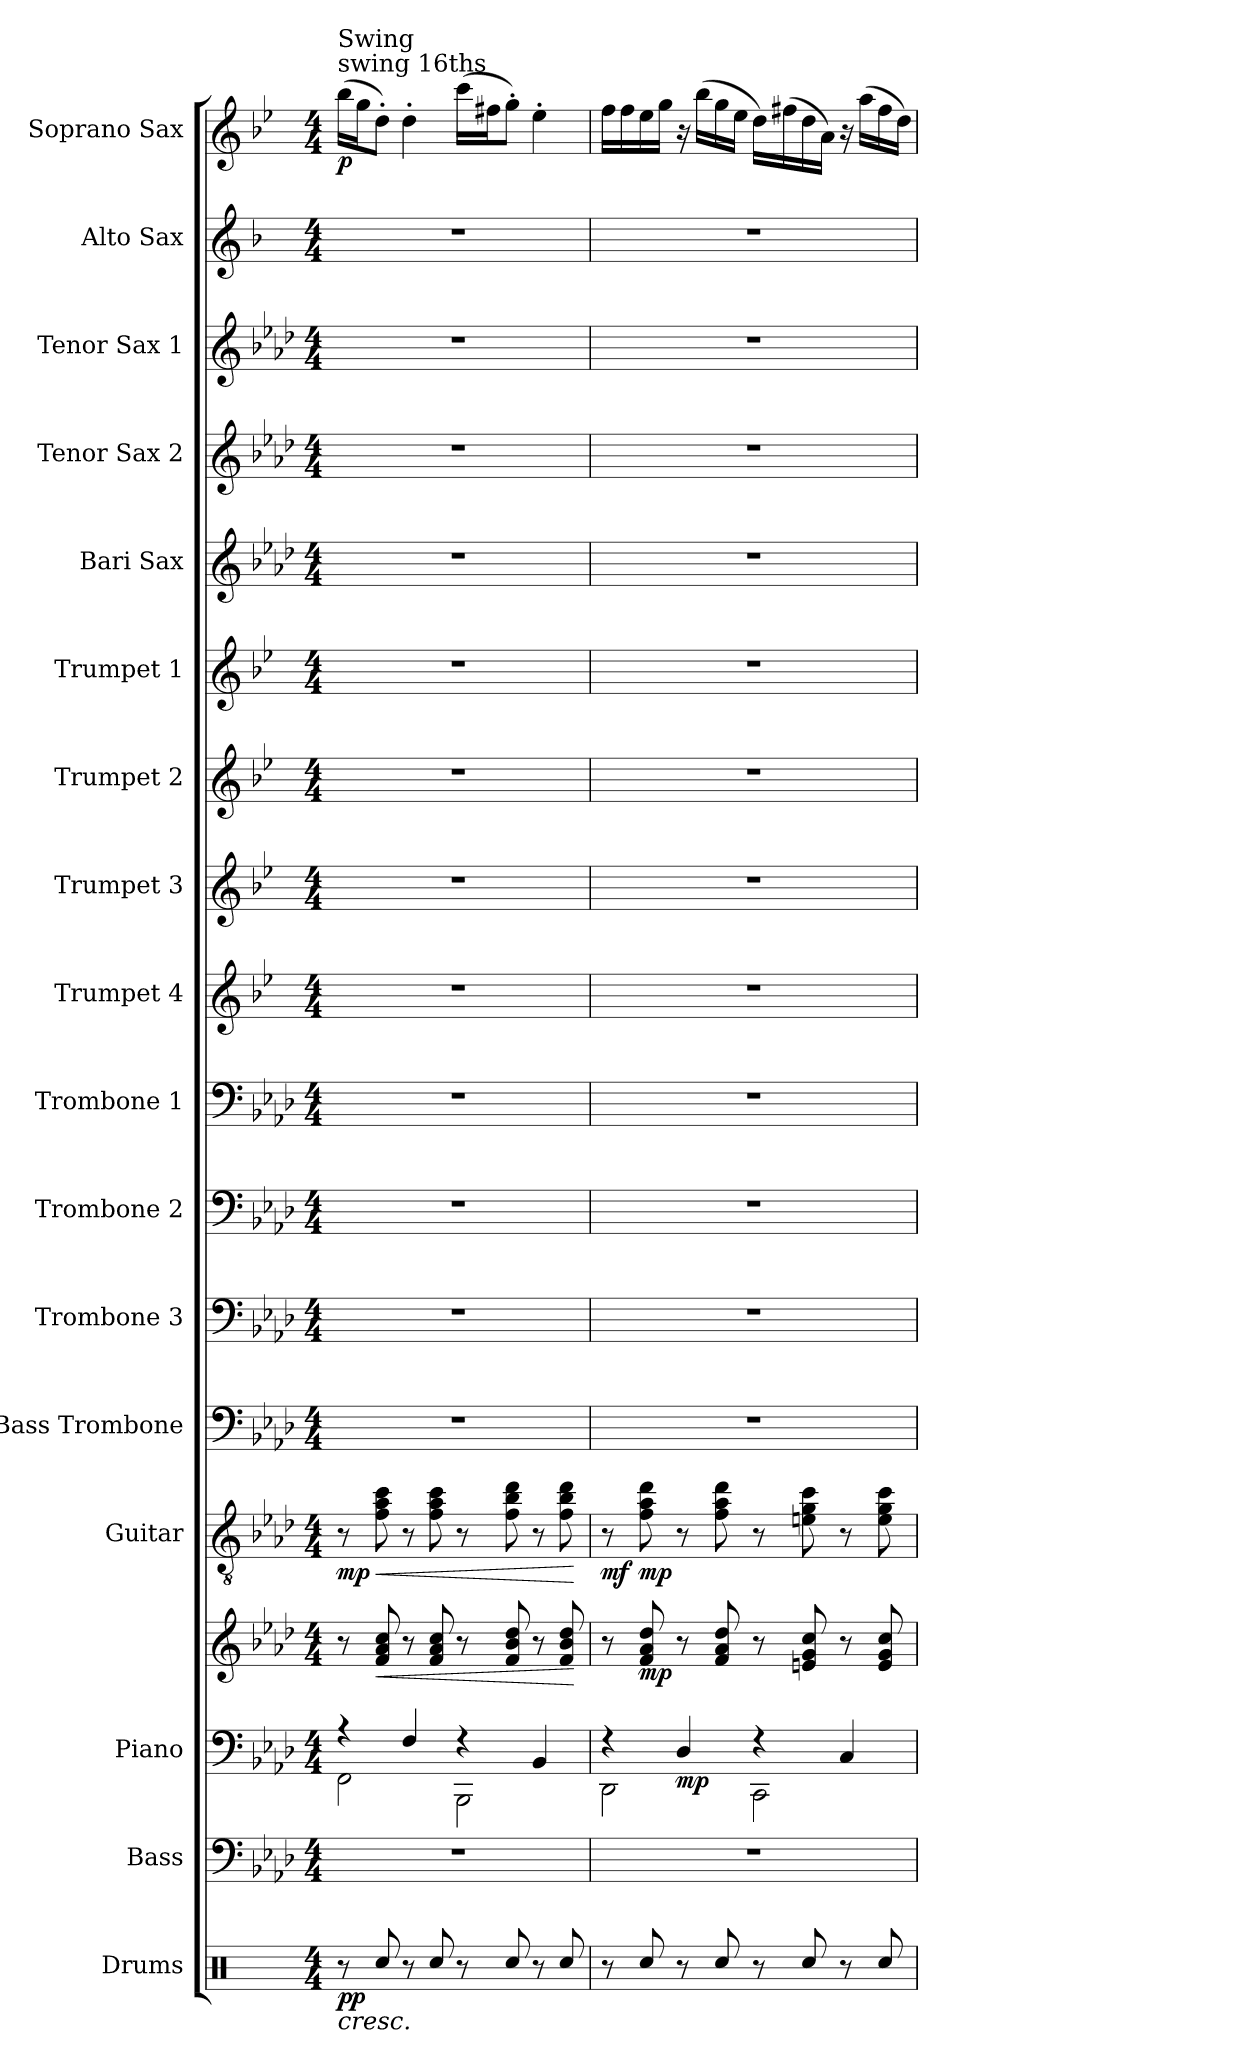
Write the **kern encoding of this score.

**kern	**dynam	**kern	**kern	**kern	**dynam	**kern	**dynam	**kern	**kern	**kern	**kern	**kern	**kern	**kern	**kern	**kern	**kern	**kern	**kern	**kern	**dynam
*part17	*part17	*part16	*part15	*part15	*part15	*part14	*part14	*part13	*part12	*part11	*part10	*part9	*part8	*part7	*part6	*part5	*part4	*part3	*part2	*part1	*part1
*staff18	*staff18	*staff17	*staff16	*staff15	*staff15/16	*staff14	*staff14	*staff13	*staff12	*staff11	*staff10	*staff9	*staff8	*staff7	*staff6	*staff5	*staff4	*staff3	*staff2	*staff1	*staff1
*I"Drums	*	*I"Bass	*I"Piano	*	*	*I"Guitar	*	*I"Bass Trombone	*I"Trombone 3	*I"Trombone 2	*I"Trombone 1	*I"Trumpet 4	*I"Trumpet 3	*I"Trumpet 2	*I"Trumpet 1	*I"Bari Sax	*I"Tenor Sax 2	*I"Tenor Sax 1	*I"Alto Sax	*I"Soprano Sax	*
*I'Drums	*	*I'Bass	*I'Pno.	*	*	*I'Gtr.	*	*I'B. Tbn.	*I'Tbn. 3	*I'Tbn. 2	*I'Tbn. 1	*I'Tpt. 4	*I'Tpt. 3	*I'Tpt. 2	*I'Tpt. 1	*I'Bari	*I'Tenor 2	*I'Tenor 1	*I'Alto 2	*I'S. Sax.	*
*clefX	*	*clefF4	*clefF4	*clefG2	*	*clefGv2	*	*clefF4	*clefF4	*clefF4	*clefF4	*clefG2	*clefG2	*clefG2	*clefG2	*clefG2	*clefG2	*clefG2	*clefG2	*clefG2	*
*	*	*ITrd7c12	*	*	*	*	*	*	*	*	*	*ITrd1c2	*ITrd1c2	*ITrd1c2	*ITrd1c2	*ITrd12c21	*ITrd8c14	*ITrd8c14	*ITrd5c9	*ITrd1c2	*
*k[]	*	*k[b-e-a-d-]	*k[b-e-a-d-]	*k[b-e-a-d-]	*	*k[b-e-a-d-]	*	*k[b-e-a-d-]	*k[b-e-a-d-]	*k[b-e-a-d-]	*k[b-e-a-d-]	*k[b-e-a-d-]	*k[b-e-a-d-]	*k[b-e-a-d-]	*k[b-e-a-d-]	*k[b-e-a-d-]	*k[b-e-a-d-]	*k[b-e-a-d-]	*k[b-e-a-d-]	*k[b-e-a-d-]	*
*M4/4	*	*M4/4	*M4/4	*M4/4	*	*M4/4	*	*M4/4	*M4/4	*M4/4	*M4/4	*M4/4	*M4/4	*M4/4	*M4/4	*M4/4	*M4/4	*M4/4	*M4/4	*M4/4	*
*MM120	*	*MM120	*MM120	*MM120	*	*MM120	*	*MM120	*MM120	*MM120	*MM120	*MM120	*MM120	*MM120	*MM120	*MM120	*MM120	*MM120	*MM120	*MM120	*
=1	=1	=1	=1	=1	=1	=1	=1	=1	=1	=1	=1	=1	=1	=1	=1	=1	=1	=1	=1	=1	=1
*	*	*	*^	*	*	*	*	*	*	*	*	*	*	*	*	*	*	*	*	*	*
!	!	!	!	!	!	!	!	!	!	!	!	!	!	!	!	!	!	!	!	!	!LO:TX:a:t=swing 16ths	!
!	!	!	!	!	!	!	!	!	!	!	!	!	!	!	!	!	!	!	!	!	!LO:TX:a:t=Swing	!
!LO:TX:b:i:t=cresc.	!	!	!	!	!	!	!	!	!	!	!	!	!	!	!	!	!	!	!	!	!	!
!	!LO:DY:b	!	!	!	!	!LO:DY:b=2	!	!	!	!	!	!	!	!	!	!	!	!	!	!	!	!
!	!	!	!	!	!	!LO:DY:n=1:b	!	!LO:DY:b	!	!	!	!	!	!	!	!	!	!	!	!	!	!LO:DY:b
8r	pp	1r	4r	2FF\	8r	mp mp	8r	mp	1r	1r	1r	1r	1r	1r	1r	1r	1r	1r	1r	1r	(>16aa-\LL	p
.	.	.	.	.	.	.	.	.	.	.	.	.	.	.	.	.	.	.	.	.	16ff\J	.
!	!	!	!	!	!	!LO:HP:b	!	!LO:HP:b	!	!	!	!	!	!	!	!	!	!	!	!	!	!
8Rcc/	.	.	.	.	8f/ 8a-/ 8cc/	<	8f\ 8a-\ 8cc\	<	.	.	.	.	.	.	.	.	.	.	.	.	8cc'\J)	.
8r	.	.	4F/	.	8r	.	8r	.	.	.	.	.	.	.	.	.	.	.	.	.	4cc'\	.
8Rcc/	.	.	.	.	8f/ 8a-/ 8cc/	.	8f\ 8a-\ 8cc\	.	.	.	.	.	.	.	.	.	.	.	.	.	.	.
8r	.	.	4r	2BBB-\	8r	.	8r	.	.	.	.	.	.	.	.	.	.	.	.	.	(>16bb-\LL	.
.	.	.	.	.	.	.	.	.	.	.	.	.	.	.	.	.	.	.	.	.	16een\J	.
8Rcc/	.	.	.	.	8f/ 8b-/ 8dd-/	.	8f\ 8b-\ 8dd-\	.	.	.	.	.	.	.	.	.	.	.	.	.	8ff'\J)	.
8r	.	.	4BB-/	.	8r	.	8r	.	.	.	.	.	.	.	.	.	.	.	.	.	4dd-'\	.
8Rcc/	.	.	.	.	8f/ 8b-/ 8dd-/	.	8f\ 8b-\ 8dd-\	.	.	.	.	.	.	.	.	.	.	.	.	.	.	.
*	*	*	*v	*v	*	*	*	*	*	*	*	*	*	*	*	*	*	*	*	*	*	*
.	.	.	.	.	[	.	[	.	.	.	.	.	.	.	.	.	.	.	.	.	.
=2	=2	=2	=2	=2	=2	=2	=2	=2	=2	=2	=2	=2	=2	=2	=2	=2	=2	=2	=2	=2	=2
*	*	*	*^	*	*	*	*	*	*	*	*	*	*	*	*	*	*	*	*	*	*
!	!	!	!	!	!	!LO:DY:b=2	!	!	!	!	!	!	!	!	!	!	!	!	!	!	!	!
!	!	!	!	!	!	!LO:DY:n=1:b	!	!LO:DY:b	!	!	!	!	!	!	!	!	!	!	!	!	!	!
8r	.	1r	4r	2DD-\	8r	mf mf	8r	mf	1r	1r	1r	1r	1r	1r	1r	1r	1r	1r	1r	1r	16ee-\LL	.
.	.	.	.	.	.	.	.	.	.	.	.	.	.	.	.	.	.	.	.	.	16ee-\	.
!	!	!	!	!	!	!LO:DY:n=2:b	!	!LO:DY:b	!	!	!	!	!	!	!	!	!	!	!	!	!	!
8Rcc/	.	.	.	.	8f/ 8a-/ 8dd-/	mp	8f\ 8a-\ 8dd-\	mp	.	.	.	.	.	.	.	.	.	.	.	.	16dd-\	.
.	.	.	.	.	.	.	.	.	.	.	.	.	.	.	.	.	.	.	.	.	16ff\JJ	.
!	!	!	!	!	!	!LO:DY:n=3:b=2	!	!	!	!	!	!	!	!	!	!	!	!	!	!	!	!
8r	.	.	4D-/	.	8r	mp	8r	.	.	.	.	.	.	.	.	.	.	.	.	.	16r	.
.	.	.	.	.	.	.	.	.	.	.	.	.	.	.	.	.	.	.	.	.	(>16aa-\LL	.
8Rcc/	.	.	.	.	8f/ 8a-/ 8dd-/	.	8f\ 8a-\ 8dd-\	.	.	.	.	.	.	.	.	.	.	.	.	.	16ff\	.
.	.	.	.	.	.	.	.	.	.	.	.	.	.	.	.	.	.	.	.	.	16dd-\JJ	.
8r	.	.	4r	2CC\	8r	.	8r	.	.	.	.	.	.	.	.	.	.	.	.	.	16cc\LL)	.
.	.	.	.	.	.	.	.	.	.	.	.	.	.	.	.	.	.	.	.	.	(>16een\	.
8Rcc/	.	.	.	.	8en/ 8g/ 8cc/	.	8en\ 8g\ 8cc\	.	.	.	.	.	.	.	.	.	.	.	.	.	16cc\	.
.	.	.	.	.	.	.	.	.	.	.	.	.	.	.	.	.	.	.	.	.	16g\JJ)	.
8r	.	.	4C/	.	8r	.	8r	.	.	.	.	.	.	.	.	.	.	.	.	.	16r	.
.	.	.	.	.	.	.	.	.	.	.	.	.	.	.	.	.	.	.	.	.	(>16gg\LL	.
8Rcc/	.	.	.	.	8e/ 8g/ 8cc/	.	8e\ 8g\ 8cc\	.	.	.	.	.	.	.	.	.	.	.	.	.	16ee\	.
.	.	.	.	.	.	.	.	.	.	.	.	.	.	.	.	.	.	.	.	.	16cc\JJ)	.
*	*	*	*v	*v	*	*	*	*	*	*	*	*	*	*	*	*	*	*	*	*	*	*
=	=	=	=	=	=	=	=	=	=	=	=	=	=	=	=	=	=	=	=	=	=
*-	*-	*-	*-	*-	*-	*-	*-	*-	*-	*-	*-	*-	*-	*-	*-	*-	*-	*-	*-	*-	*-
